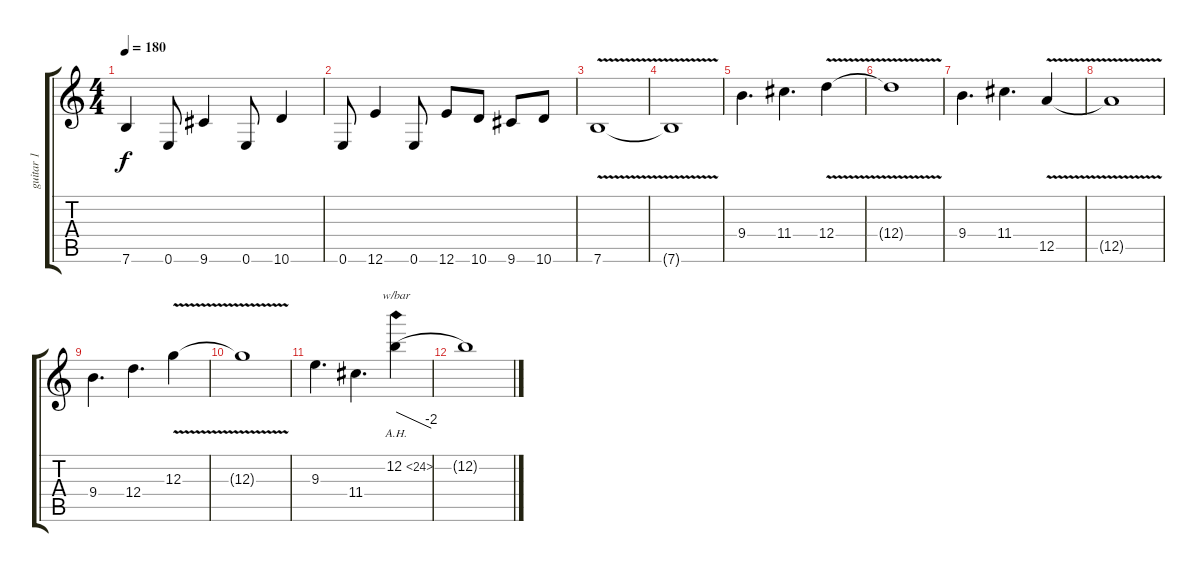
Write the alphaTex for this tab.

\track ("guitar 1" "guitar 1") {instrument distortionguitar}
\staff {score tabs}
\tuning (E4 B3 G3 D3 A2 E2) {hide}
\ts (4 4)
\tempo 180
\clef g2
\ks c
7.6.4{dy f instrument distortionguitar} 0.6.8 9.6.4 0.6.8 10.6.4 |
0.6.8 12.6.4 0.6.8 12.6.8 10.6.8 9.6.8 10.6.8 |
7.6{v}.1 |
7.6{t}.1 |
9.4.4{d} 11.4.4{d} 12.4{v}.4 |
12.4{t}.1 |
9.4.4{d} 11.4.4{d} 12.5{v}.4 |
12.5{t}.1 |
9.4.4{d} 12.4.4{d} 12.3{v}.4 |
12.3{t}.1 |
9.3.4{d} 11.4.4{d} 12.2{ah 12}.4{tbe (dive default 0 0 60 -8)} |
12.2{t}.1
